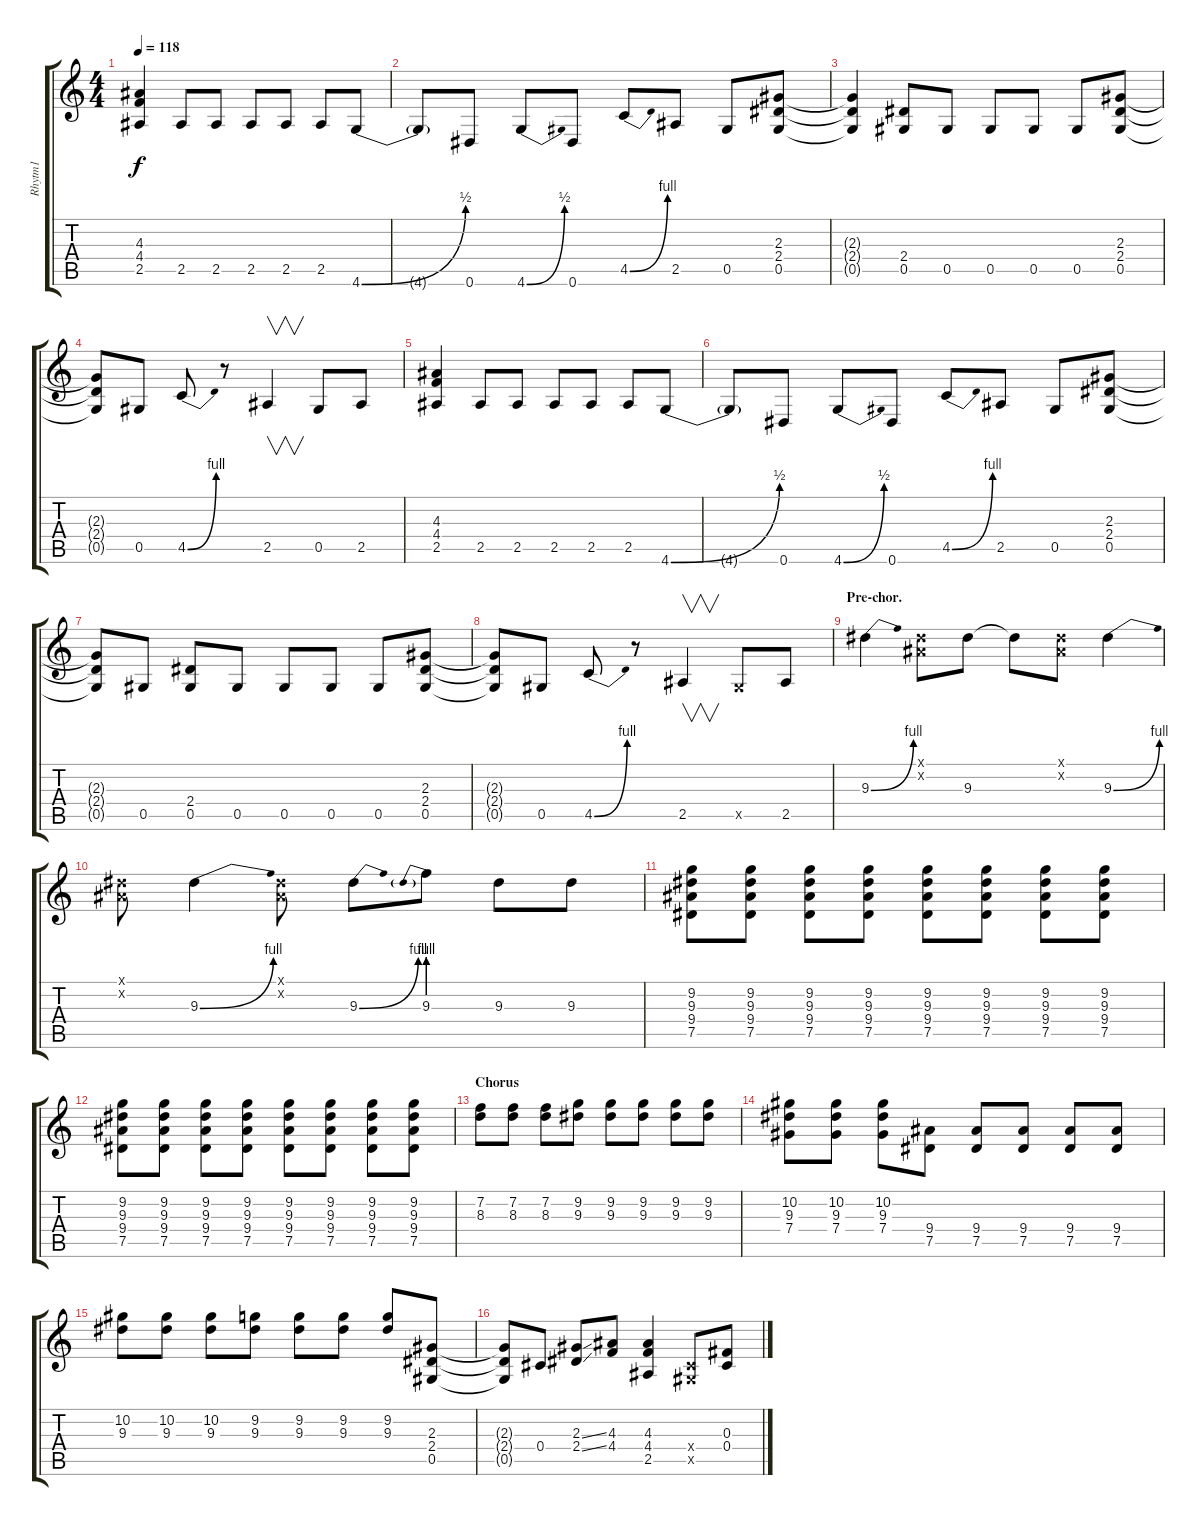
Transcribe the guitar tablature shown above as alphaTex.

\track ("Rhytm1" "Rhytm1") {instrument distortionguitar}
\staff {score tabs}
\tuning (Eb4 Bb3 Gb3 Db3 Ab2 Eb2) {hide}
\ts (4 4)
\tempo 118
\clef g2
\ks c
(4.3 4.4 2.5).4{dy f} 2.5.8 2.5.8 2.5.8 2.5.8 2.5.8 4.6{be (bend 0 0 60 2)}.8 |
4.6{t}.8 0.6.8 4.6{be (bend 0 0 60 2)}.8 0.6.8 4.5{be (bend 0 0 60 4)}.8 2.5.8 0.5.8 (2.3 2.4 0.5).8 |
(2.3{t} 2.4{t} 0.5{t}).4 (2.4 0.5).8 0.5.8 0.5.8 0.5.8 0.5.8 (2.3 2.4 0.5).8 |
(2.3{t} 2.4{t} 0.5{t}).8 0.5.8 4.5{be (bend 0 0 60 4)}.8 r.8 2.5.4{v} 0.5.8 2.5.8 |
(4.3 4.4 2.5).4 2.5.8 2.5.8 2.5.8 2.5.8 2.5.8 4.6{be (bend 0 0 60 2)}.8 |
4.6{t}.8 0.6.8 4.6{be (bend 0 0 60 2)}.8 0.6.8 4.5{be (bend 0 0 60 4)}.8 2.5.8 0.5.8 (2.3 2.4 0.5).8 |
(2.3{t} 2.4{t} 0.5{t}).8 0.5.8 (2.4 0.5).8 0.5.8 0.5.8 0.5.8 0.5.8 (2.3 2.4 0.5).8 |
(2.3{t} 2.4{t} 0.5{t}).8 0.5.8 4.5{be (bend 0 0 60 4)}.8 r.8 2.5.4{v} 0.5{x}.8 2.5.8 |
\section ("" "Pre-chor.")
9.3{be (bend 0 0 60 4)}.4 (0.1{x} 0.2{x}).8 9.3.8 9.3{t}.8 (0.1{x} 0.2{x}).8 9.3{be (bend 0 0 60 4)}.4 |
(0.1{x} 0.2{x}).8 9.3{be (bend 0 0 60 4)}.4 (0.1{x} 0.2{x}).8 9.3{be (bend 0 0 60 4)}.8 9.3{be (prebend 0 4 60 4)}.8 9.3.8 9.3.8 |
(9.2 9.3 9.4 7.5).8 (9.2 9.3 9.4 7.5).8 (9.2 9.3 9.4 7.5).8 (9.2 9.3 9.4 7.5).8 (9.2 9.3 9.4 7.5).8 (9.2 9.3 9.4 7.5).8 (9.2 9.3 9.4 7.5).8 (9.2 9.3 9.4 7.5).8 |
(9.2 9.3 9.4 7.5).8 (9.2 9.3 9.4 7.5).8 (9.2 9.3 9.4 7.5).8 (9.2 9.3 9.4 7.5).8 (9.2 9.3 9.4 7.5).8 (9.2 9.3 9.4 7.5).8 (9.2 9.3 9.4 7.5).8 (9.2 9.3 9.4 7.5).8 |
\section ("" "Chorus")
(7.2 8.3).8 (7.2 8.3).8 (7.2 8.3).8 (9.2 9.3).8 (9.2 9.3).8 (9.2 9.3).8 (9.2 9.3).8 (9.2 9.3).8 |
(10.2 9.3 7.4).8 (10.2 9.3 7.4).8 (10.2 9.3 7.4).8 (9.4 7.5).8 (9.4 7.5).8 (9.4 7.5).8 (9.4 7.5).8 (9.4 7.5).8 |
(10.2 9.3).8 (10.2 9.3).8 (10.2 9.3).8 (9.2 9.3).8 (9.2 9.3).8 (9.2 9.3).8 (9.2 9.3).8 (2.3 2.4 0.5).8 |
(2.3{t} 2.4{t} 0.5{t}).8 0.4.8 (2.3{ss} 2.4{ss}).8 (4.3 4.4).8 (4.3 4.4 2.5).4 (0.4{x} 0.5{x}).8 (0.3 0.4).8
